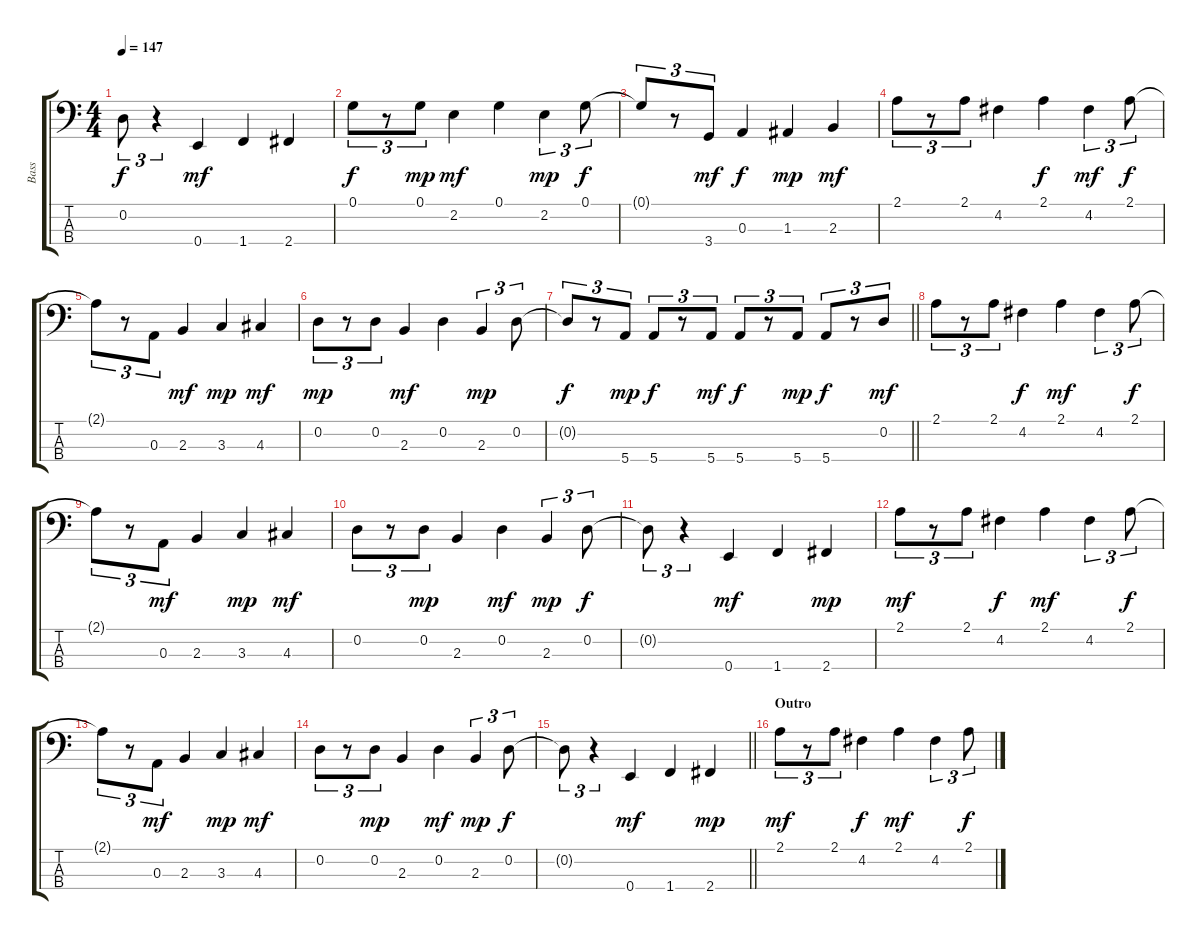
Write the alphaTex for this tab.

\track ("Bass" "Bass") {instrument electricbassfinger}
\staff {score tabs}
\tuning (G2 D2 A1 E1) {hide}
\ts (4 4)
\tempo 147
\clef f4
\ks c
0.2{t}.8{tu (3 2) dy f} r.4{tu (3 2)} 0.4.4{dy mf} 1.4.4 2.4.4 |
0.1.8{tu (3 2) dy f} r.8{tu (3 2)} 0.1.8{tu (3 2) dy mp} 2.2.4{dy mf} 0.1.4 2.2.4{tu (3 2) dy mp} 0.1.8{tu (3 2) dy f} |
0.1{t}.8{tu (3 2)} r.8{tu (3 2)} 3.4.8{tu (3 2) dy mf} 0.3.4{dy f} 1.3.4{dy mp} 2.3.4{dy mf} |
2.1.8{tu (3 2)} r.8{tu (3 2)} 2.1.8{tu (3 2)} 4.2.4 2.1.4{dy f} 4.2.4{tu (3 2) dy mf} 2.1.8{tu (3 2) dy f} |
2.1{t}.8{tu (3 2)} r.8{tu (3 2)} 0.3.8{tu (3 2)} 2.3.4{dy mf} 3.3.4{dy mp} 4.3.4{dy mf} |
0.2.8{tu (3 2) dy mp} r.8{tu (3 2)} 0.2.8{tu (3 2)} 2.3.4{dy mf} 0.2.4 2.3.4{tu (3 2) dy mp} 0.2.8{tu (3 2)} |
\barLineRight lightlight
0.2{t}.8{tu (3 2) dy f} r.8{tu (3 2)} 5.4.8{tu (3 2) dy mp} 5.4.8{tu (3 2) dy f} r.8{tu (3 2)} 5.4.8{tu (3 2) dy mf} 5.4.8{tu (3 2) dy f} r.8{tu (3 2)} 5.4.8{tu (3 2) dy mp} 5.4.8{tu (3 2) dy f} r.8{tu (3 2)} 0.2.8{tu (3 2) dy mf} |
2.1.8{tu (3 2)} r.8{tu (3 2)} 2.1.8{tu (3 2)} 4.2.4{dy f} 2.1.4{dy mf} 4.2.4{tu (3 2)} 2.1.8{tu (3 2) dy f} |
2.1{t}.8{tu (3 2)} r.8{tu (3 2)} 0.3.8{tu (3 2) dy mf} 2.3.4 3.3.4{dy mp} 4.3.4{dy mf} |
0.2.8{tu (3 2)} r.8{tu (3 2)} 0.2.8{tu (3 2) dy mp} 2.3.4 0.2.4{dy mf} 2.3.4{tu (3 2) dy mp} 0.2.8{tu (3 2) dy f} |
0.2{t}.8{tu (3 2)} r.4{tu (3 2)} 0.4.4{dy mf} 1.4.4 2.4.4{dy mp} |
2.1.8{tu (3 2) dy mf} r.8{tu (3 2)} 2.1.8{tu (3 2)} 4.2.4{dy f} 2.1.4{dy mf} 4.2.4{tu (3 2)} 2.1.8{tu (3 2) dy f} |
2.1{t}.8{tu (3 2)} r.8{tu (3 2)} 0.3.8{tu (3 2) dy mf} 2.3.4 3.3.4{dy mp} 4.3.4{dy mf} |
0.2.8{tu (3 2)} r.8{tu (3 2)} 0.2.8{tu (3 2) dy mp} 2.3.4 0.2.4{dy mf} 2.3.4{tu (3 2) dy mp} 0.2.8{tu (3 2) dy f} |
\barLineRight lightlight
0.2{t}.8{tu (3 2)} r.4{tu (3 2)} 0.4.4{dy mf} 1.4.4 2.4.4{dy mp} |
\section ("" "Outro")
2.1.8{tu (3 2) dy mf} r.8{tu (3 2)} 2.1.8{tu (3 2)} 4.2.4{dy f} 2.1.4{dy mf} 4.2.4{tu (3 2)} 2.1.8{tu (3 2) dy f}
